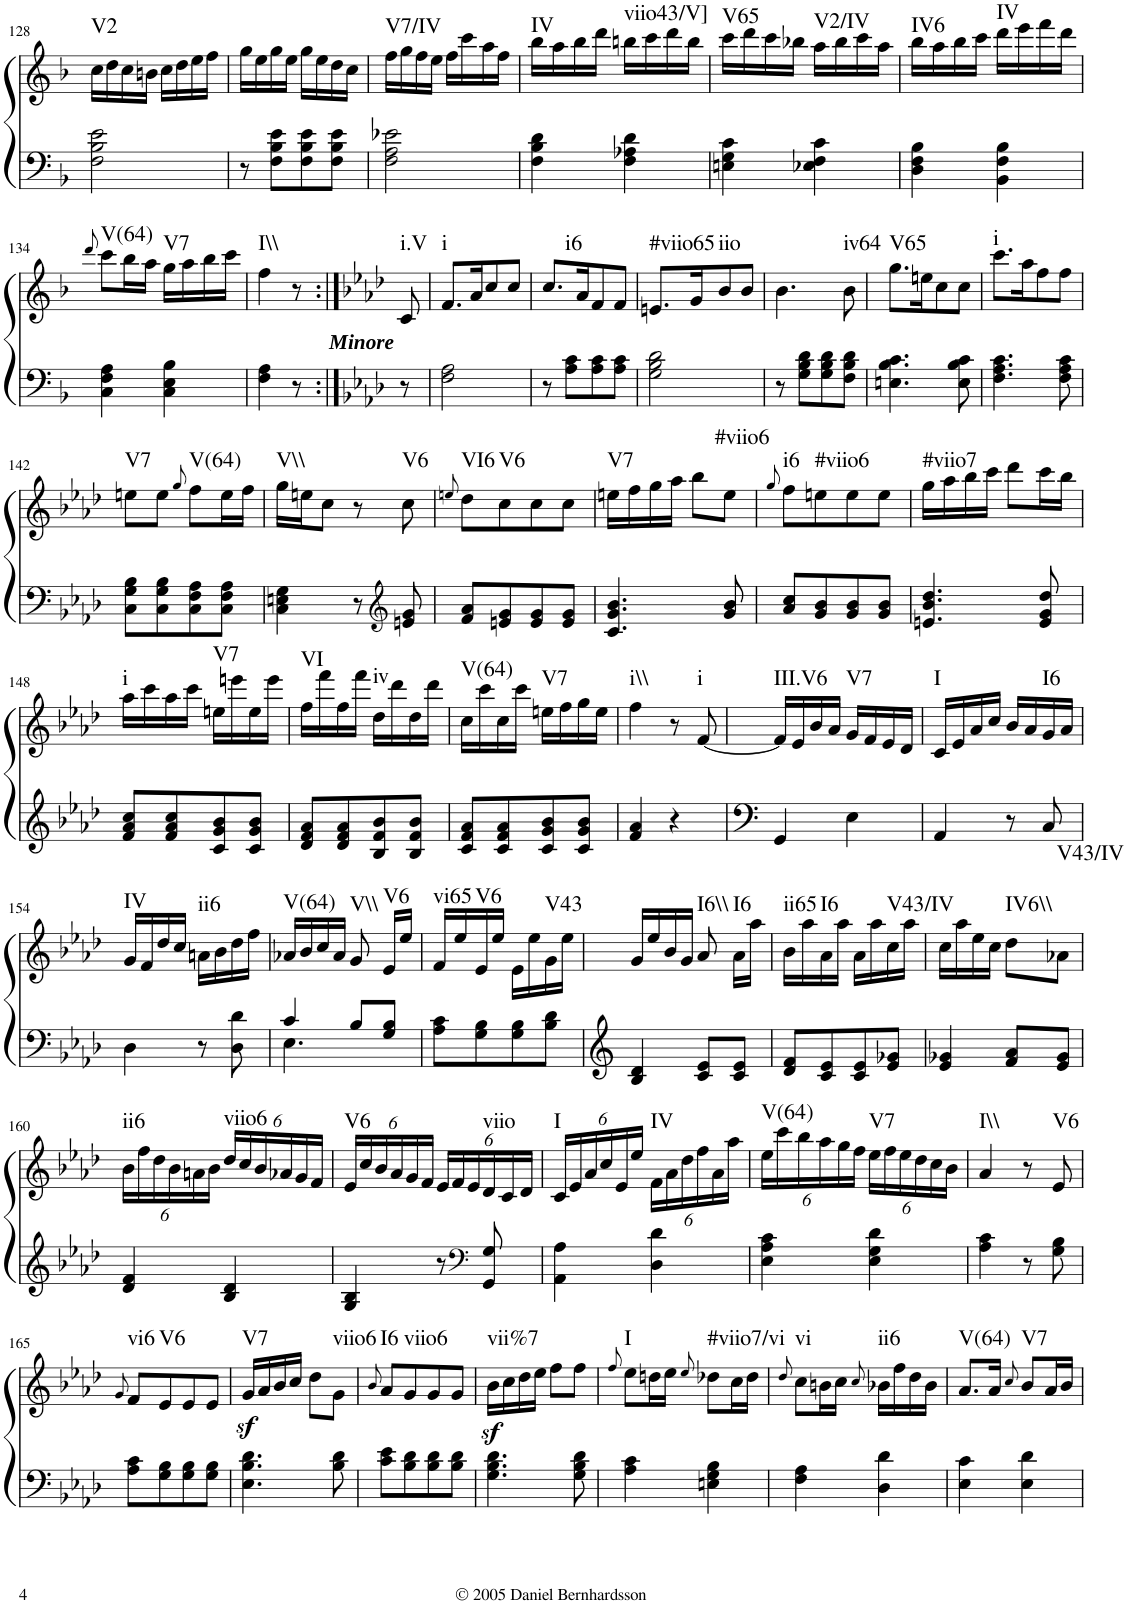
**kern	**kern	**dynam	**harte
*part1	*part1	*part1	*part1
*staff2	*staff1	*staff1/2	*
*I"Piano	*	*	*
*I'Pno.	*	*	*
!!LO:PB:g=z
*clefF4	*clefG2	*	*
*k[b-]	*k[b-]	*	*
*F:	*F:	*	*
*M2/4	*M2/4	*	*
=128	=128	=128	=128
!	!	!	!LO:H:kt=V2
2F\ 2B-\ 2e\	16cc\LL	.	N
.	16dd\	.	.
.	16cc\	.	.
.	16bn\JJ	.	.
.	16cc\LL	.	.
.	16dd\	.	.
.	16ee\	.	.
.	16ff\JJ	.	.
=129	=129	=129	=129
8r	16gg\LL	.	.
.	16ee\	.	.
8F\ 8B-\ 8e\L	16gg\	.	.
.	16ee\JJ	.	.
8F\ 8B-\ 8e\	16gg\LL	.	.
.	16ee\	.	.
8F\ 8B-\ 8e\J	16dd\	.	.
.	16cc\JJ	.	.
=130	=130	=130	=130
!	!	!	!LO:H:kt=V7/IV
2F\ 2A\ 2e-X\	16ff\LL	.	N
.	16gg\	.	.
.	16ff\	.	.
.	16ee\JJ	.	.
.	16ff\LL	.	.
.	16ccc\	.	.
.	16aa\	.	.
.	16ff\JJ	.	.
=131	=131	=131	=131
!	!	!	!LO:H:kt=IV
4F\ 4B-\ 4d\	16bb-\LL	.	N
.	16aa\	.	.
.	16bb-\	.	.
.	16ddd\JJ	.	.
!	!	!	!LO:H:kt=viio43/V]
4F\ 4A-X\ 4d\	16bbn\LL	.	N
.	16ccc\	.	.
.	16ddd\	.	.
.	16bb\JJ	.	.
=132	=132	=132	=132
!	!	!	!LO:H:kt=V65
4En\ 4G\ 4c\	16ccc\LL	.	N
.	16ddd\	.	.
.	16ccc\	.	.
.	16bb-X\JJ	.	.
!	!	!	!LO:H:kt=V2/IV
4E-X\ 4F\ 4c\	16aa\LL	.	N
.	16bb-\	.	.
.	16ccc\	.	.
.	16aa\JJ	.	.
=133	=133	=133	=133
!	!	!	!LO:H:kt=IV6
4D\ 4F\ 4B-\	16bb-\LL	.	N
.	16aa\	.	.
.	16bb-\	.	.
.	16ccc\JJ	.	.
!	!	!	!LO:H:kt=IV
4BB-\ 4F\ 4B-\	16ddd\LL	.	N
.	16eee\	.	.
.	16fff\	.	.
.	16ddd\JJ	.	.
!!LO:LB:g=z
=134	=134	=134	=134
.	8qddd/	.	.
!	!	!	!LO:H:kt=V(64)
4C\ 4F\ 4A\	8ccc\L	.	N
.	16bb-\L	.	.
.	16aa\JJ	.	.
!	!	!	!LO:H:kt=V7
4C\ 4E\ 4B-\	16gg\LL	.	N
.	16aa\	.	.
.	16bb-\	.	.
.	16ccc\JJ	.	.
=135	=135	=135	=135
!	!	!	!LO:H:kt=I\\
4F\ 4A\	4ff\	.	N
8r	8r	.	.
=135X7:|!	=135X7:|!	=135X7:|!	=135X7:|!
*k[b-e-a-d-]	*k[b-e-a-d-]	*	*
*A-:	*A-:	*	*
!	!LO:TX:b:Bi:t=Minore	!	!LO:H:kt=i.V
8r	8c/	.	N
=136	=136	=136	=136
!	!	!	!LO:H:kt=i
2F\ 2A-\	8.f/L	.	N
.	16a-/K	.	.
.	8cc/	.	.
.	8cc/J	.	.
=137	=137	=137	=137
!	!	!	!LO:H:kt=i6
8r	8.cc/L	.	N
8A-\ 8c\L	.	.	.
.	16a-/K	.	.
8A-\ 8c\	8f/	.	.
8A-\ 8c\J	8f/J	.	.
=138	=138	=138	=138
!	!	!	!LO:H:kt=#viio65
2G\ 2B-\ 2d-\	8.en/L	.	N
.	16g/K	.	.
!	!	!	!LO:H:kt=iio
.	8b-/	.	N
.	8b-/J	.	.
=139	=139	=139	=139
8r	4.b-\	.	.
8G\ 8B-\ 8d-\L	.	.	.
8G\ 8B-\ 8d-\	.	.	.
!	!	!	!LO:H:kt=iv64
8F\ 8B-\ 8d-\J	8b-\	.	N
=140	=140	=140	=140
!	!	!	!LO:H:kt=V65
4.En\ 4.B-\ 4.c\	8.gg\L	.	N
.	16een\K	.	.
.	8cc\	.	.
8E\ 8B-\ 8c\	8cc\J	.	.
=141	=141	=141	=141
!	!	!	!LO:H:kt=i
4.F\ 4.A-\ 4.c\	8.ccc\L	.	N
.	16aa-\K	.	.
.	8ff\	.	.
8F\ 8A-\ 8c\	8ff\J	.	.
!!LO:LB:g=z
=142	=142	=142	=142
!	!	!	!LO:H:kt=V7
8C\ 8G\ 8B-\L	8een\L	.	N
8C\ 8G\ 8B-\	8ee\J	.	.
.	8qgg/	.	.
!	!	!	!LO:H:kt=V(64)
8C\ 8F\ 8A-\	8ff\L	.	N
8C\ 8F\ 8A-\J	16ee\L	.	.
.	16ff\JJ	.	.
=143	=143	=143	=143
!	!	!	!LO:H:kt=V\\
4C\ 4En\ 4G\	16gg\LL	.	N
.	16een\J	.	.
.	8cc\J	.	.
8r	8r	.	.
*clefG2	*	*	*
!	!	!	!LO:H:kt=V6
8en/ 8g/	8cc\	.	N
=144	=144	=144	=144
.	8qeen/	.	.
!	!	!	!LO:H:kt=VI6
8f/ 8a-/L	8dd-\L	.	N
!	!	!	!LO:H:kt=V6
8en/ 8g/	8cc\	.	N
8e/ 8g/	8cc\	.	.
8e/ 8g/J	8cc\J	.	.
=145	=145	=145	=145
!	!	!	!LO:H:kt=V7
4.c/ 4.g/ 4.b-/	16een\LL	.	N
.	16ff\	.	.
.	16gg\	.	.
.	16aa-\JJ	.	.
.	8bb-\L	.	.
!	!	!	!LO:H:kt=#viio6
8g/ 8b-/	8ee\J	.	N
=146	=146	=146	=146
.	8qgg/	.	.
!	!	!	!LO:H:kt=i6
8a-/ 8cc/L	8ff\L	.	N
!	!	!	!LO:H:kt=#viio6
8g/ 8b-/	8een\	.	N
8g/ 8b-/	8ee\	.	.
8g/ 8b-/J	8ee\J	.	.
=147	=147	=147	=147
!	!	!	!LO:H:kt=#viio7
4.en/ 4.b-/ 4.dd-/	16gg\LL	.	N
.	16aa-\	.	.
.	16bb-\	.	.
.	16ccc\JJ	.	.
.	8ddd-\L	.	.
8e/ 8g/ 8dd-/	16ccc\L	.	.
.	16bb-\JJ	.	.
!!LO:LB:g=z
=148	=148	=148	=148
!	!	!	!LO:H:kt=i
8f/ 8a-/ 8cc/L	16aa-\LL	.	N
.	16ccc\	.	.
8f/ 8a-/ 8cc/	16aa-\	.	.
.	16ccc\JJ	.	.
!	!	!	!LO:H:kt=V7
8c/ 8g/ 8b-/	16een\LL	.	N
.	16eeen\	.	.
8c/ 8g/ 8b-/J	16ee\	.	.
.	16eee\JJ	.	.
=149	=149	=149	=149
!	!	!	!LO:H:kt=VI
8d-/ 8f/ 8a-/L	16ff\LL	.	N
.	16fff\	.	.
8d-/ 8f/ 8a-/	16ff\	.	.
.	16fff\JJ	.	.
!	!	!	!LO:H:kt=iv
8B-/ 8f/ 8b-/	16dd-\LL	.	N
.	16ddd-\	.	.
8B-/ 8f/ 8b-/J	16dd-\	.	.
.	16ddd-\JJ	.	.
=150	=150	=150	=150
!	!	!	!LO:H:kt=V(64)
8c/ 8f/ 8a-/L	16cc\LL	.	N
.	16ccc\	.	.
8c/ 8f/ 8a-/	16cc\	.	.
.	16ccc\JJ	.	.
!	!	!	!LO:H:kt=V7
8c/ 8g/ 8b-/	16een\LL	.	N
.	16ff\	.	.
8c/ 8g/ 8b-/J	16gg\	.	.
.	16ee\JJ	.	.
=151	=151	=151	=151
!	!	!	!LO:H:kt=i\\
4f/ 4a-/	4ff\	.	N
4r	8r	.	.
!	!	!	!LO:H:kt=i
.	[<8f/	.	N
=152	=152	=152	=152
!	!	!	!LO:H:kt=III.V6
4GG/	16f/LL]	.	N
.	16e-/	.	.
.	16b-/	.	.
.	16a-/JJ	.	.
!	!	!	!LO:H:kt=V7
4E-\	16g/LL	.	N
.	16f/	.	.
.	16e-/	.	.
.	16d-/JJ	.	.
=153	=153	=153	=153
!	!	!	!LO:H:kt=I
4AA-/	16c/LL	.	N
.	16e-/	.	.
.	16a-/	.	.
.	16cc/JJ	.	.
8r	16b-/LL	.	.
.	16a-/	.	.
!	!	!	!LO:H:kt=I6
8C/	16g/	.	N
.	16a-/JJ	.	.
!!LO:LB:g=z
=154	=154	=154	=154
!	!	!	!LO:H:kt=IV
4D-\	16g/LL	.	N
.	16f/	.	.
.	16dd-/	.	.
.	16cc/JJ	.	.
!	!	!	!LO:H:kt=ii6
8r	16an\LL	.	N
.	16b-\	.	.
8D-\ 8d-\	16dd-\	.	.
.	16ff\JJ	.	.
=155	=155	=155	=155
*^	*	*	*
!	!	!	!	!LO:H:kt=V(64)
4c/	4.E-\	16a-X/LL	.	N
.	.	16b-/	.	.
.	.	16cc/	.	.
.	.	16a-/JJ	.	.
!	!	!	!	!LO:H:kt=V\\
8B-/L	.	8g/	.	N
!	!	!	!	!LO:H:kt=V6
8G/ 8B-/J	8ryy	16e-/LL	.	N
.	.	16ee-/JJ	.	.
*v	*v	*	*	*
=156	=156	=156	=156
!	!	!	!LO:H:kt=vi65
8A-\ 8c\L	16f/LL	.	N
.	16ee-/	.	.
!	!	!	!LO:H:kt=V6
8G\ 8B-\	16e-/	.	N
.	16ee-/JJ	.	.
8G\ 8B-\	16e-\LL	.	.
.	16ee-\	.	.
!	!	!	!LO:H:kt=V43
8B-\ 8d-\J	16g\	.	N
.	16ee-\JJ	.	.
=157	=157	=157	=157
4B-/ 4d-/	16g/LL	.	.
.	16ee-/	.	.
.	16b-/	.	.
.	16g/JJ	.	.
!	!	!	!LO:H:kt=I6\\
8c/ 8e-/L	8a-/	.	N
!	!	!	!LO:H:kt=I6
8c/ 8e-/J	16a-\LL	.	N
.	16aa-\JJ	.	.
=158	=158	=158	=158
!	!	!	!LO:H:kt=ii65
8d-/ 8f/L	16b-\LL	.	N
.	16aa-\	.	.
!	!	!	!LO:H:kt=I6
8c/ 8e-/	16a-\	.	N
.	16aa-\JJ	.	.
8c/ 8e-/	16a-\LL	.	.
.	16aa-\	.	.
!	!	!	!LO:H:kt=V43/IV
8e-/ 8g-X/J	16cc\	.	N
.	16aa-\JJ	.	.
=159	=159	=159	=159
4e-/ 4g-X/	16cc\LL	.	.
.	16aa-\	.	.
.	16ee-\	.	.
.	16cc\JJ	.	.
!	!	!	!LO:H:kt=IV6\\
8f/ 8a-/L	8dd-\L	.	N
!	!	!	!LO:H:kt=V43/IV
8e-/ 8g-/J	8a-X\J	.	N
!!LO:LB:g=z
=160	=160	=160	=160
*	*Xbrackettup	*	*
!	!	!	!LO:H:kt=ii6
4d-/ 4f/	24b-\LL	.	N
.	24ff\	.	.
.	24dd-\	.	.
.	24b-\	.	.
.	24an\	.	.
.	24b-\JJ	.	.
!	!	!	!LO:H:kt=viio6
4B-/ 4d-/	24dd-/LL	.	N
.	24cc/	.	.
.	24b-/	.	.
.	24a-X/	.	.
.	24g/	.	.
.	24f/JJ	.	.
=161	=161	=161	=161
!	!	!	!LO:H:kt=V6
4G/ 4B-/	24e-/LL	.	N
.	24cc/	.	.
.	24b-/	.	.
.	24a-/	.	.
.	24g/	.	.
.	24f/JJ	.	.
8r	24e-/LL	.	.
.	24f/	.	.
.	24e-/	.	.
*clefF4	*	*	*
!	!	!	!LO:H:kt=viio
8GG/ 8G/	24d-/	.	N
.	24c/	.	.
.	24d-/JJ	.	.
=162	=162	=162	=162
!	!	!	!LO:H:kt=I
4AA-\ 4A-\	24c/LL	.	N
.	24e-/	.	.
.	24a-/	.	.
.	24cc/	.	.
.	24e-/	.	.
.	24ee-/JJ	.	.
!	!	!	!LO:H:kt=IV
4D-\ 4d-\	24f\LL	.	N
.	24a-\	.	.
.	24dd-\	.	.
.	24ff\	.	.
.	24a-\	.	.
.	24aa-\JJ	.	.
=163	=163	=163	=163
!	!	!	!LO:H:kt=V(64)
4E-\ 4A-\ 4c\	24ee-\LL	.	N
.	24ccc\	.	.
.	24bb-\	.	.
.	24aa-\	.	.
.	24gg\	.	.
.	24ff\JJ	.	.
!	!	!	!LO:H:kt=V7
4E-\ 4G\ 4d-\	24ee-\LL	.	N
.	24ff\	.	.
.	24ee-\	.	.
.	24dd-\	.	.
.	24cc\	.	.
.	24b-\JJ	.	.
=164	=164	=164	=164
!	!	!	!LO:H:kt=I\\
4A-\ 4c\	4a-/	.	N
8r	8r	.	.
!	!	!	!LO:H:kt=V6
8G\ 8B-\	8e-/	.	N
!!LO:LB:g=z
=165	=165	=165	=165
.	8qg/	.	.
!	!	!	!LO:H:kt=vi6
8A-\ 8c\L	8f/L	.	N
!	!	!	!LO:H:kt=V6
8G\ 8B-\	8e-/	.	N
8G\ 8B-\	8e-/	.	.
8G\ 8B-\J	8e-/J	.	.
=166	=166	=166	=166
!	!	!LO:DY:b	!LO:H:kt=V7
4.E-\ 4.B-\ 4.d-\	16g/LL	sf	N
.	16a-/	.	.
.	16b-/	.	.
.	16cc/JJ	.	.
.	8dd-\L	.	.
!	!	!	!LO:H:kt=viio6
8B-\ 8d-\	8g\J	.	N
=167	=167	=167	=167
.	8qb-/	.	.
!	!	!	!LO:H:kt=I6
8c\ 8e-\L	8a-/L	.	N
!	!	!	!LO:H:kt=viio6
8B-\ 8d-\	8g/	.	N
8B-\ 8d-\	8g/	.	.
8B-\ 8d-\J	8g/J	.	.
=168	=168	=168	=168
!	!	!LO:DY:b	!LO:H:kt=vii%7
4.G\ 4.B-\ 4.d-\	16b-\LL	sf	N
.	16cc\	.	.
.	16dd-\	.	.
.	16ee-\JJ	.	.
.	8ff\L	.	.
8G\ 8B-\ 8d-\	8ff\J	.	.
=169	=169	=169	=169
.	8qff/	.	.
!	!	!	!LO:H:kt=I
4A-\ 4c\	8ee-\L	.	N
.	16ddn\L	.	.
.	16ee-\JJ	.	.
.	8qee-/	.	.
!	!	!	!LO:H:kt=#viio7/vi
4En\ 4G\ 4B-\	8dd-X\L	.	N
.	16cc\L	.	.
.	16dd-\JJ	.	.
=170	=170	=170	=170
.	8qdd-/	.	.
!	!	!	!LO:H:kt=vi
4F\ 4A-\	8cc\L	.	N
.	16bn\L	.	.
.	16cc\JJ	.	.
.	8qcc/	.	.
!	!	!	!LO:H:kt=ii6
4D-\ 4d-\	16b-X\LL	.	N
.	16ff\	.	.
.	16dd-\	.	.
.	16b-\JJ	.	.
=171	=171	=171	=171
!	!	!	!LO:H:kt=V(64)
4E-\ 4c\	8.a-/L	.	N
.	16a-/Jk	.	.
.	8qcc/	.	.
!	!	!	!LO:H:kt=V7
4E-\ 4d-\	8b-/L	.	N
.	16a-/L	.	.
.	16b-/JJ	.	.
=	=	=	=
*-	*-	*-	*-
